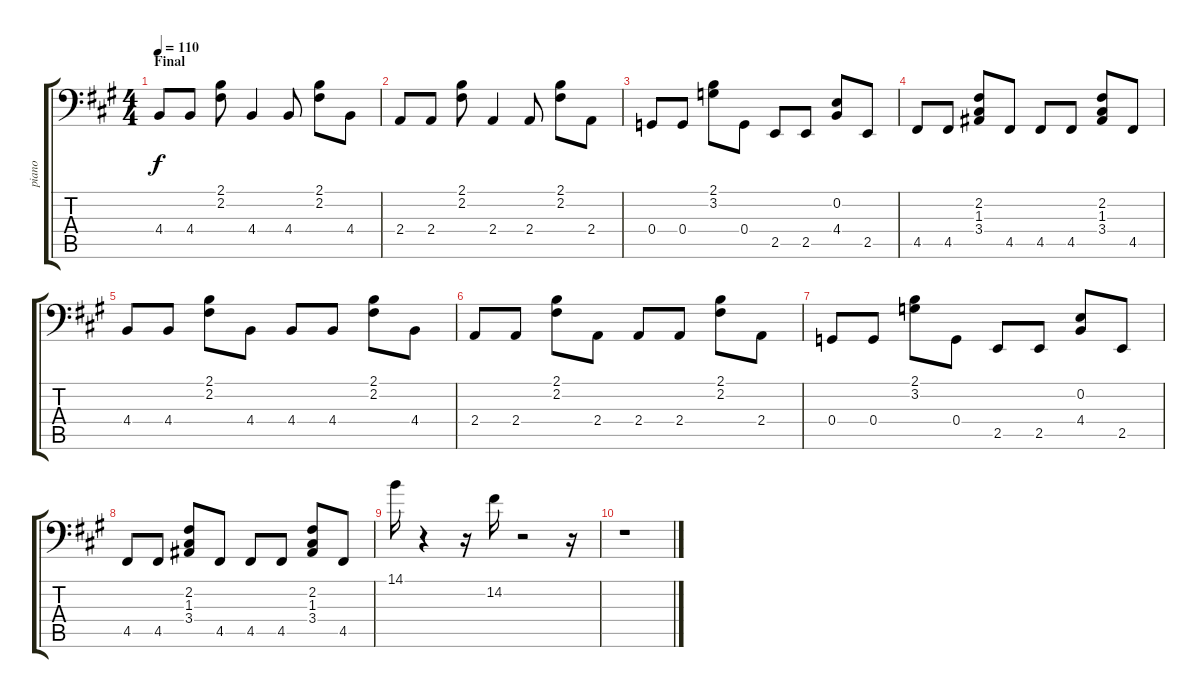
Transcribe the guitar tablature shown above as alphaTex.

\track ("piano" "piano") {instrument acousticgrandpiano}
\staff {score tabs}
\tuning (A3 E3 C3 G2 D2 G1) {hide}
\ts (4 4)
\section ("" "Final")
\tempo 110
\clef f4
\ks a
4.4.8{dy f} 4.4.8 (2.1 2.2).8 4.4.4 4.4.8 (2.1 2.2).8 4.4.8 |
2.4.8 2.4.8 (2.1 2.2).8 2.4.4 2.4.8 (2.1 2.2).8 2.4.8 |
0.4.8 0.4.8 (2.1 3.2).8 0.4.8 2.5.8 2.5.8 (0.2 4.4).8 2.5.8 |
4.5.8 4.5.8 (2.2 1.3 3.4).8 4.5.8 4.5.8 4.5.8 (2.2 1.3 3.4).8 4.5.8 |
4.4.8 4.4.8 (2.1 2.2).8 4.4.8 4.4.8 4.4.8 (2.1 2.2).8 4.4.8 |
2.4.8 2.4.8 (2.1 2.2).8 2.4.8 2.4.8 2.4.8 (2.1 2.2).8 2.4.8 |
0.4.8 0.4.8 (2.1 3.2).8 0.4.8 2.5.8 2.5.8 (0.2 4.4).8 2.5.8 |
4.5.8 4.5.8 (2.2 1.3 3.4).8 4.5.8 4.5.8 4.5.8 (2.2 1.3 3.4).8 4.5.8 |
14.1.16 r.4 r.16 14.2.16 r.2 r.16 |
r.1
